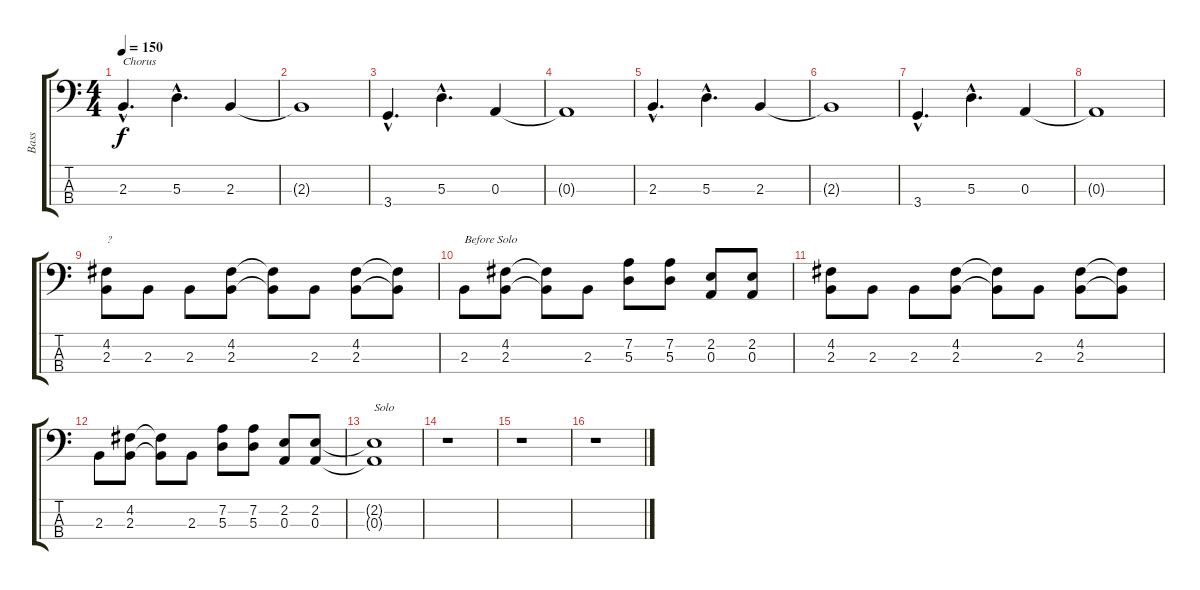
\track ("Bass" "Bass") {instrument acousticbass}
\staff {score tabs}
\tuning (G2 D2 A1 E1) {hide}
\ts (4 4)
\tempo 150
\clef f4
\ks c
2.3{hac}.4{d txt "Chorus" dy f} 5.3{hac}.4{d} 2.3.4 |
2.3{t}.1 |
3.4{hac}.4{d} 5.3{hac}.4{d} 0.3.4 |
0.3{t}.1 |
2.3{hac}.4{d} 5.3{hac}.4{d} 2.3.4 |
2.3{t}.1 |
3.4{hac}.4{d} 5.3{hac}.4{d} 0.3.4 |
0.3{t}.1 |
(4.2 2.3).8{txt "?"} 2.3.8 2.3.8 (4.2 2.3).8 (4.2{t} 2.3{t}).8 2.3.8 (4.2 2.3).8 (4.2{t} 2.3{t}).8 |
2.3.8{txt "Before Solo"} (4.2 2.3).8 (4.2{t} 2.3{t}).8 2.3.8 (7.2 5.3).8 (7.2 5.3).8 (2.2 0.3).8 (2.2 0.3).8 |
(4.2 2.3).8 2.3.8 2.3.8 (4.2 2.3).8 (4.2{t} 2.3{t}).8 2.3.8 (4.2 2.3).8 (4.2{t} 2.3{t}).8 |
2.3.8 (4.2 2.3).8 (4.2{t} 2.3{t}).8 2.3.8 (7.2 5.3).8 (7.2 5.3).8 (2.2 0.3).8 (2.2 0.3).8 |
(2.2{t} 0.3{t}).1{txt "Solo"} |
r.1 |
r.1 |
r.1
